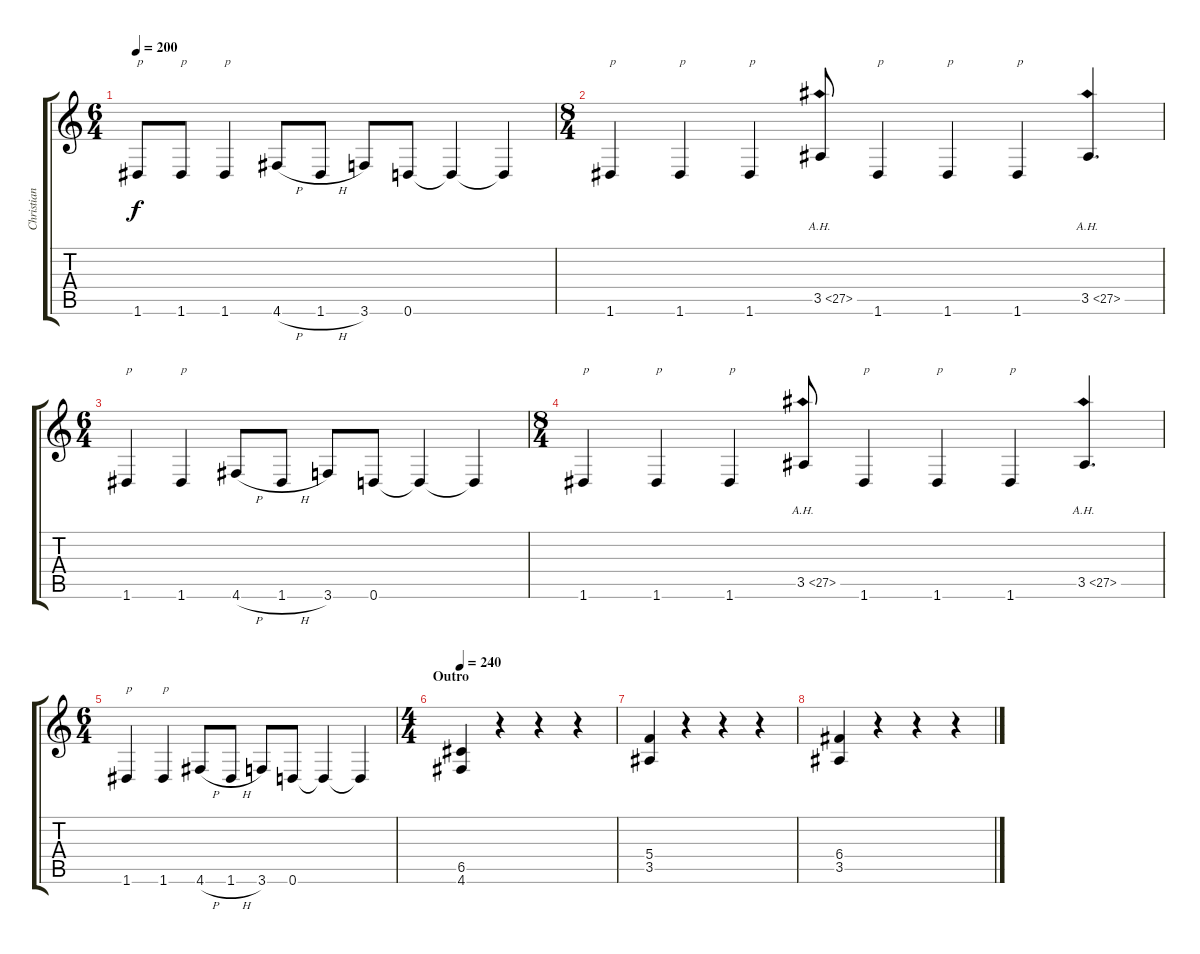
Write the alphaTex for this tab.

\track ("Christian Muenzner" "Christian ") {instrument distortionguitar}
\staff {score tabs}
\tuning (D4 A3 F3 C3 G2 D2) {hide}
\ts (6 4)
\tempo 200
\clef g2
\ks c
1.6.8{txt "p" dy f} 1.6.8{txt "p"} 1.6.4{txt "p"} 4.6{h}.8 1.6{h}.8 3.6.8 0.6.8 0.6{t}.4 0.6{t}.4 |
\ts (8 4)
1.6.4{txt "p"} 1.6.4{txt "p"} 1.6.4{txt "p"} 3.5{ah 24}.8 1.6.4{txt "p"} 1.6.4{txt "p"} 1.6.4{txt "p"} 3.5{ah 24}.4{d} |
\ts (6 4)
1.6.4{txt "p"} 1.6.4{txt "p"} 4.6{h}.8 1.6{h}.8 3.6.8 0.6.8 0.6{t}.4 0.6{t}.4 |
\ts (8 4)
1.6.4{txt "p"} 1.6.4{txt "p"} 1.6.4{txt "p"} 3.5{ah 24}.8 1.6.4{txt "p"} 1.6.4{txt "p"} 1.6.4{txt "p"} 3.5{ah 24}.4{d} |
\ts (6 4)
1.6.4{txt "p"} 1.6.4{txt "p"} 4.6{h}.8 1.6{h}.8 3.6.8 0.6.8 0.6{t}.4 0.6{t}.4 |
\ts (4 4)
\section ("" "Outro")
\tempo 240
(6.5 4.6).4 r.4 r.4 r.4 |
(5.4 3.5).4 r.4 r.4 r.4 |
(6.4 3.5).4 r.4 r.4 r.4
